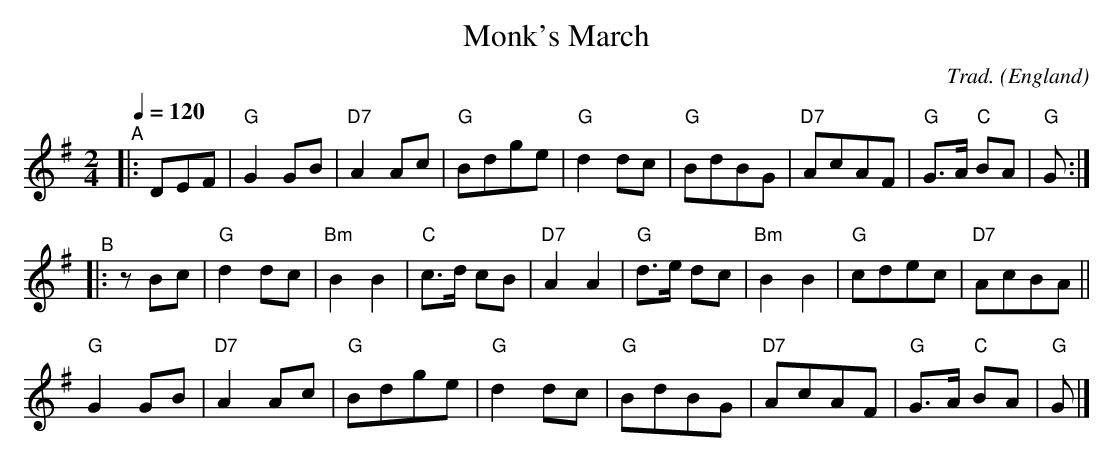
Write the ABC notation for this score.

X:1
T:Monk's March
C:Trad.
O:England
M:2/4
L:1/16
Q:1/4=120
K:G
"^A"|:\
D2E2F2 | "G"G4G2B2 | "D7"A4A2c2 | "G"B2d2g2e2 | "G"d4d2c2 |\
"G"B2d2B2G2 | "D7"A2c2A2F2 | "G"G3A "C"B2A2 | "G"G2 :|
"^B"|:\
z2B2c2 | "G"d4d2c2 | "Bm"B4B4 | "C"c3d c2B2 | "D7"A4A4 |\
"G"d3e d2c2 | "Bm"B4B4 | "G"c2d2e2c2 | "D7"A2c2B2A2 ||
"G"G4G2B2 | "D7"A4A2c2 | "G"B2d2g2e2 | "G"d4d2c2 |\
"G"B2d2B2G2 | "D7"A2c2A2F2 | "G"G3A "C"B2A2 | "G"G2 |]
